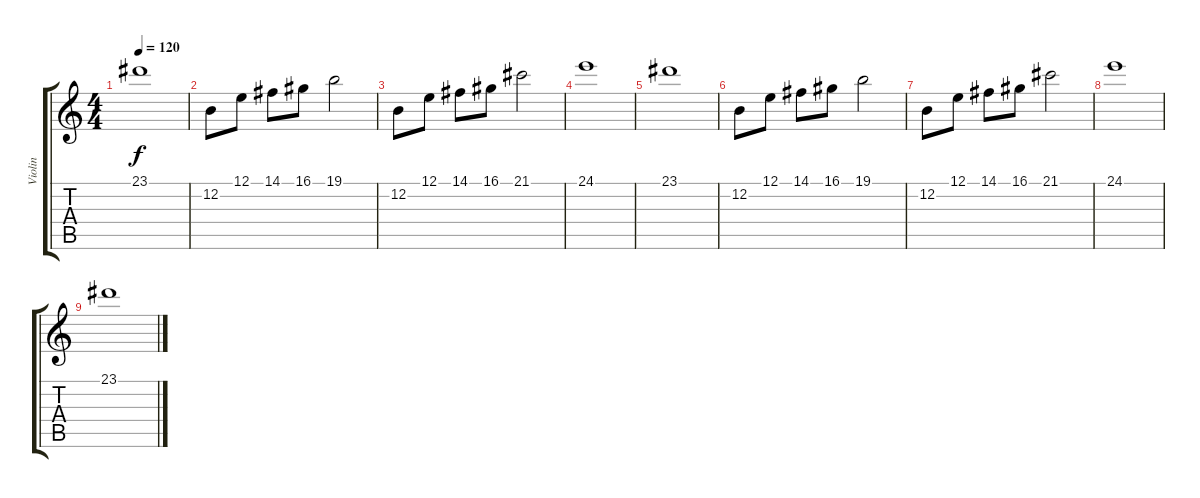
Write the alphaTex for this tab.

\track ("Violin" "Violin") {instrument violin}
\staff {score tabs}
\tuning (E4 B3 G3 D3 A2 E2) {hide}
\ts (4 4)
\tempo 120
\clef g2
\ks c
23.1.1{dy f} |
12.2.8 12.1.8 14.1.8 16.1.8 19.1.2 |
12.2.8 12.1.8 14.1.8 16.1.8 21.1.2 |
24.1.1 |
23.1.1 |
12.2.8{volume 8} 12.1.8 14.1.8 16.1.8 19.1.2 |
12.2.8 12.1.8 14.1.8 16.1.8 21.1.2 |
24.1.1{volume 0} |
23.1.1
